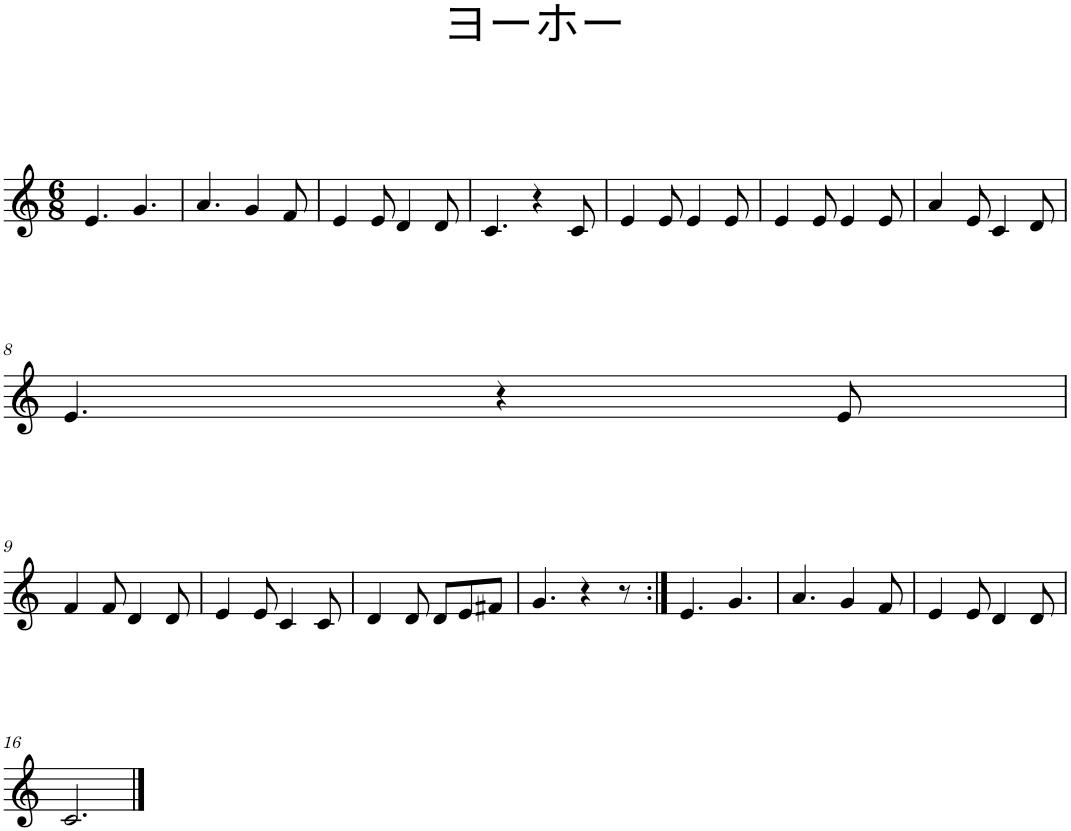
**kern
*part1
*staff1
*I"Piano
*I'Pno.
*clefG2
*k[]
*M6/8
=1
4.e/
4.g/
=2
4.a/
4g/
8f/
=3
4e/
8e/
4d/
8d/
=4
4.c/
4r
8c/
=5
4e/
8e/
4e/
8e/
=6
4e/
8e/
4e/
8e/
=7
4a/
8e/
4c/
8d/
!!LO:LB:g=z
=8
4.e/
4r
8e/
!!LO:LB:g=z
=9
4f/
8f/
4d/
8d/
=10
4e/
8e/
4c/
8c/
=11
4d/
8d/
8d/L
8e/
8f#X/J
=12
4.g/
4r
8r
=13:|!
4.e/
4.g/
=14
4.a/
4g/
8f/
=15
4e/
8e/
4d/
8d/
!!LO:LB:g=z
=16
2.c/
==
*-
